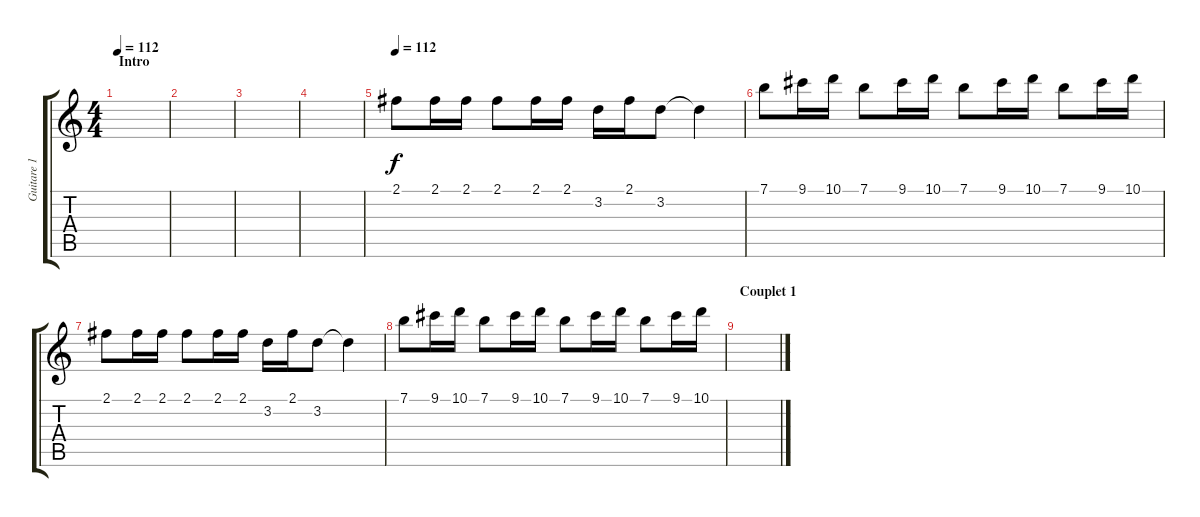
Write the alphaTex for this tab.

\track ("Guitare 1" "Guitare 1") {instrument electricguitarjazz}
\staff {score tabs}
\tuning (E4 B3 G3 D3 A2 E2) {hide}
\ts (4 4)
\section ("" "Intro")
\tempo 112
\tempo 102
\tempo 112
\clef g2
\ks c
|
|
|
|
\tempo 112
2.1.8 2.1.16 2.1.16 2.1.8 2.1.16 2.1.16 3.2.16 2.1.16 3.2.8 3.2{t}.4 |
7.1.8{volume 10} 9.1.16 10.1.16 7.1.8 9.1.16 10.1.16 7.1.8 9.1.16 10.1.16 7.1.8 9.1.16 10.1.16 |
2.1.8{volume 14} 2.1.16 2.1.16 2.1.8 2.1.16 2.1.16 3.2.16 2.1.16 3.2.8 3.2{t}.4 |
7.1.8{volume 10} 9.1.16 10.1.16 7.1.8 9.1.16 10.1.16 7.1.8 9.1.16 10.1.16 7.1.8 9.1.16 10.1.16 |
\section ("" "Couplet 1")
